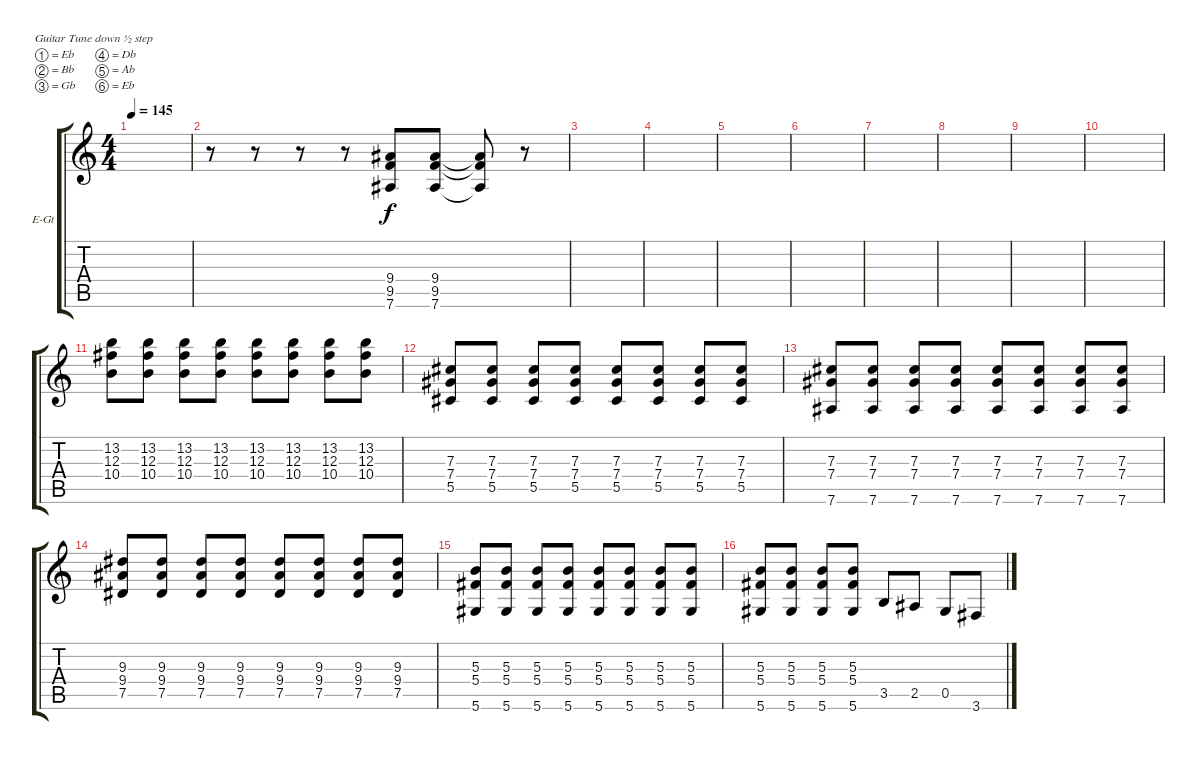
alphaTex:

\defaultSystemsLayout 4
\bracketExtendMode groupsimilarinstruments
\firstSystemTrackNameOrientation horizontal
\otherSystemsTrackNameOrientation horizontal
\track ("Electric Guitar" "E-Gt") {instrument distortionguitar}
\staff {score tabs}
\tuning (Eb4 Bb3 Gb3 Db3 Ab2 Eb2)
\ts (4 4)
\tempo 145
\clef g2
\ks c
|
r.8 r.8 r.8 r.8 (7.6 9.5 9.4).8 (7.6 9.5 9.4).8 (7.6{t} 9.5{t} 9.4{t}).8 r.8 |
|
|
|
|
|
|
|
|
(10.4 12.3 13.2).8{dy f} (10.4 12.3 13.2).8 (10.4 12.3 13.2).8 (10.4 12.3 13.2).8 (10.4 12.3 13.2).8 (10.4 12.3 13.2).8 (10.4 12.3 13.2).8 (10.4 12.3 13.2).8 |
(5.5 7.4 7.3).8 (5.5 7.4 7.3).8 (5.5 7.4 7.3).8 (5.5 7.4 7.3).8 (5.5 7.4 7.3).8 (5.5 7.4 7.3).8 (5.5 7.4 7.3).8 (5.5 7.4 7.3).8 |
(7.6 7.4 7.3).8 (7.6 7.4 7.3).8 (7.6 7.4 7.3).8 (7.6 7.4 7.3).8 (7.6 7.4 7.3).8 (7.6 7.4 7.3).8 (7.6 7.4 7.3).8 (7.6 7.4 7.3).8 |
(7.5 9.4 9.3).8 (7.5 9.4 9.3).8 (7.5 9.4 9.3).8 (7.5 9.4 9.3).8 (7.5 9.4 9.3).8 (7.5 9.4 9.3).8 (7.5 9.4 9.3).8 (7.5 9.4 9.3).8 |
(5.4 5.3 5.6).8 (5.4 5.3 5.6).8 (5.4 5.3 5.6).8 (5.4 5.3 5.6).8 (5.4 5.3 5.6).8 (5.4 5.3 5.6).8 (5.4 5.3 5.6).8 (5.4 5.3 5.6).8 |
(5.6 5.4 5.3).8 (5.6 5.4 5.3).8 (5.6 5.4 5.3).8 (5.6 5.4 5.3).8 3.5.8 2.5.8 0.5.8 3.6.8
